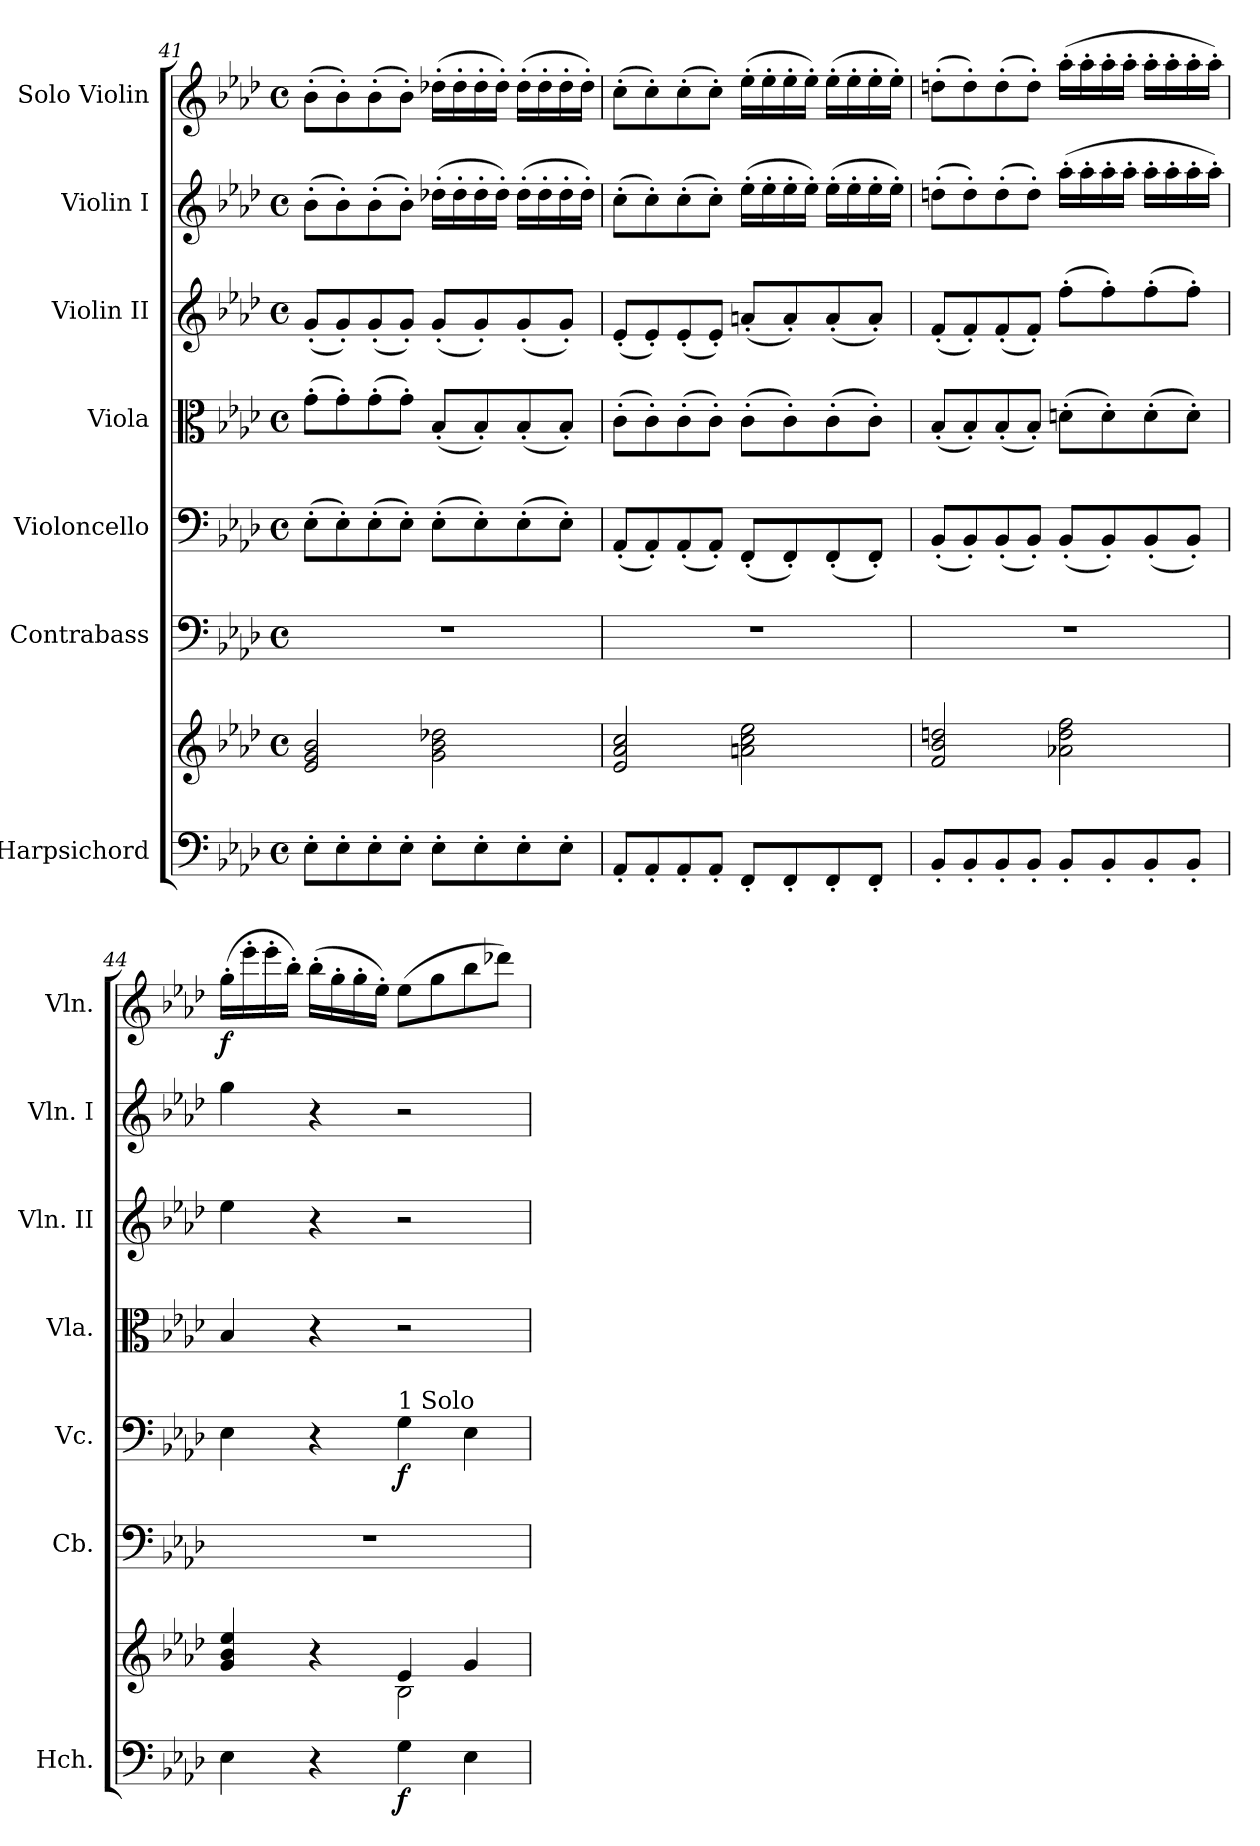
**kern	**kern	**dynam	**kern	**kern	**dynam	**kern	**kern	**kern	**kern	**dynam
*part7	*part7	*part7	*part6	*part5	*part5	*part4	*part3	*part2	*part1	*part1
*staff8	*staff7	*staff7/8	*staff6	*staff5	*staff5	*staff4	*staff3	*staff2	*staff1	*staff1
*I"Harpsichord	*	*	*I"Contrabass	*I"Violoncello	*	*I"Viola	*I"Violin II	*I"Violin I	*I"Solo Violin	*
*I'Hch.	*	*	*I'Cb.	*I'Vc.	*	*I'Vla.	*I'Vln. II	*I'Vln. I	*I'Vln.	*
!!LO:PB:g=z
*clefF4	*clefG2	*	*clefF4	*clefF4	*	*clefC3	*clefG2	*clefG2	*clefG2	*
*	*	*	*ITrd7c12	*	*	*	*	*	*	*
*k[b-e-a-d-]	*k[b-e-a-d-]	*	*k[b-e-a-d-]	*k[b-e-a-d-]	*	*k[b-e-a-d-]	*k[b-e-a-d-]	*k[b-e-a-d-]	*k[b-e-a-d-]	*
*M4/4	*M4/4	*	*M4/4	*M4/4	*	*M4/4	*M4/4	*M4/4	*M4/4	*
*met(c)	*met(c)	*	*met(c)	*met(c)	*	*met(c)	*met(c)	*met(c)	*met(c)	*
=41	=41	=41	=41	=41	=41	=41	=41	=41	=41	=41
8E-'\L	2e-/ 2g/ 2b-/	.	1r	(>8E-'\L	.	(>8g'\L	(<8g'/L	(>8b-'\L	(>8b-'\L	.
8E-'\	.	.	.	8E-'\)	.	8g'\)	8g'/)	8b-'\)	8b-'\)	.
8E-'\	.	.	.	(>8E-'\	.	(>8g'\	(<8g'/	(>8b-'\	(>8b-'\	.
8E-'\J	.	.	.	8E-'\J)	.	8g'\J)	8g'/J)	8b-'\J)	8b-'\J)	.
8E-'\L	2g\ 2b-\ 2dd-X\	.	.	(>8E-'\L	.	(<8B-'/L	(<8g'/L	(>16dd-X'\LL	(>16dd-X'\LL	.
.	.	.	.	.	.	.	.	16dd-'\	16dd-'\	.
8E-'\	.	.	.	8E-'\)	.	8B-'/)	8g'/)	16dd-'\	16dd-'\	.
.	.	.	.	.	.	.	.	16dd-'\JJ)	16dd-'\JJ)	.
8E-'\	.	.	.	(>8E-'\	.	(<8B-'/	(<8g'/	(>16dd-'\LL	(>16dd-'\LL	.
.	.	.	.	.	.	.	.	16dd-'\	16dd-'\	.
8E-'\J	.	.	.	8E-'\J)	.	8B-'/J)	8g'/J)	16dd-'\	16dd-'\	.
.	.	.	.	.	.	.	.	16dd-'\JJ)	16dd-'\JJ)	.
=42	=42	=42	=42	=42	=42	=42	=42	=42	=42	=42
8AA-'/L	2e-/ 2a-/ 2cc/	.	1r	(<8AA-'/L	.	(>8c'\L	(<8e-'/L	(>8cc'\L	(>8cc'\L	.
8AA-'/	.	.	.	8AA-'/)	.	8c'\)	8e-'/)	8cc'\)	8cc'\)	.
8AA-'/	.	.	.	(<8AA-'/	.	(>8c'\	(<8e-'/	(>8cc'\	(>8cc'\	.
8AA-'/J	.	.	.	8AA-'/J)	.	8c'\J)	8e-'/J)	8cc'\J)	8cc'\J)	.
8FF'/L	2an\ 2cc\ 2ee-\	.	.	(<8FF'/L	.	(>8c'\L	(<8an'/L	(>16ee-'\LL	(>16ee-'\LL	.
.	.	.	.	.	.	.	.	16ee-'\	16ee-'\	.
8FF'/	.	.	.	8FF'/)	.	8c'\)	8a'/)	16ee-'\	16ee-'\	.
.	.	.	.	.	.	.	.	16ee-'\JJ)	16ee-'\JJ)	.
8FF'/	.	.	.	(<8FF'/	.	(>8c'\	(<8a'/	(>16ee-'\LL	(>16ee-'\LL	.
.	.	.	.	.	.	.	.	16ee-'\	16ee-'\	.
8FF'/J	.	.	.	8FF'/J)	.	8c'\J)	8a'/J)	16ee-'\	16ee-'\	.
.	.	.	.	.	.	.	.	16ee-'\JJ)	16ee-'\JJ)	.
=43	=43	=43	=43	=43	=43	=43	=43	=43	=43	=43
8BB-'/L	2f/ 2b-/ 2ddn/	.	1r	(<8BB-'/L	.	(<8B-'/L	(<8f'/L	(>8ddn'\L	(>8ddn'\L	.
8BB-'/	.	.	.	8BB-'/)	.	8B-'/)	8f'/)	8dd'\)	8dd'\)	.
8BB-'/	.	.	.	(<8BB-'/	.	(<8B-'/	(<8f'/	(>8dd'\	(>8dd'\	.
8BB-'/J	.	.	.	8BB-'/J)	.	8B-'/J)	8f'/J)	8dd'\J)	8dd'\J)	.
8BB-'/L	2a-X\ 2dd\ 2ff\	.	.	(<8BB-'/L	.	(>8dn'\L	(>8ff'\L	(>16aa-'\LL	(>16aa-'\LL	.
.	.	.	.	.	.	.	.	16aa-'\	16aa-'\	.
8BB-'/	.	.	.	8BB-'/)	.	8d'\)	8ff'\)	16aa-'\	16aa-'\	.
.	.	.	.	.	.	.	.	16aa-'\JJ	16aa-'\JJ	.
8BB-'/	.	.	.	(<8BB-'/	.	(>8d'\	(>8ff'\	16aa-'\LL	16aa-'\LL	.
.	.	.	.	.	.	.	.	16aa-'\	16aa-'\	.
8BB-'/J	.	.	.	8BB-'/J)	.	8d'\J)	8ff'\J)	16aa-'\	16aa-'\	.
.	.	.	.	.	.	.	.	16aa-'\JJ)	16aa-'\JJ)	.
!!LO:PB:g=z
=44	=44	=44	=44	=44	=44	=44	=44	=44	=44	=44
*	*^	*	*	*	*	*	*	*	*	*
!	!	!	!	!	!	!	!	!	!	!	!LO:DY:b
4E-\	4g/ 4b-/ 4ee-/	2ryy	.	1r	4E-\	.	4B-/	4ee-\	4gg\	(>16gg'\LL	f
.	.	.	.	.	.	.	.	.	.	16eee-'\	.
.	.	.	.	.	.	.	.	.	.	16eee-'\	.
.	.	.	.	.	.	.	.	.	.	16bb-'\JJ)	.
4r	4r	.	.	.	4r	.	4r	4r	4r	(>16bb-'\LL	.
.	.	.	.	.	.	.	.	.	.	16gg'\	.
.	.	.	.	.	.	.	.	.	.	16gg'\	.
.	.	.	.	.	.	.	.	.	.	16ee-'\JJ)	.
!	!	!	!	!	!LO:TX:a:t=1 Solo	!	!	!	!	!	!
!	!	!	!LO:DY:b=2	!	!	!LO:DY:b	!	!	!	!	!
4G\	4e-/	2B-\	f	.	4G\	f	2r	2r	2r	(>8ee-\L	.
.	.	.	.	.	.	.	.	.	.	8gg\	.
4E-\	4g/	.	.	.	4E-\	.	.	.	.	8bb-\	.
.	.	.	.	.	.	.	.	.	.	8ddd-X\J)	.
*	*v	*v	*	*	*	*	*	*	*	*	*
=	=	=	=	=	=	=	=	=	=	=
*-	*-	*-	*-	*-	*-	*-	*-	*-	*-	*-
